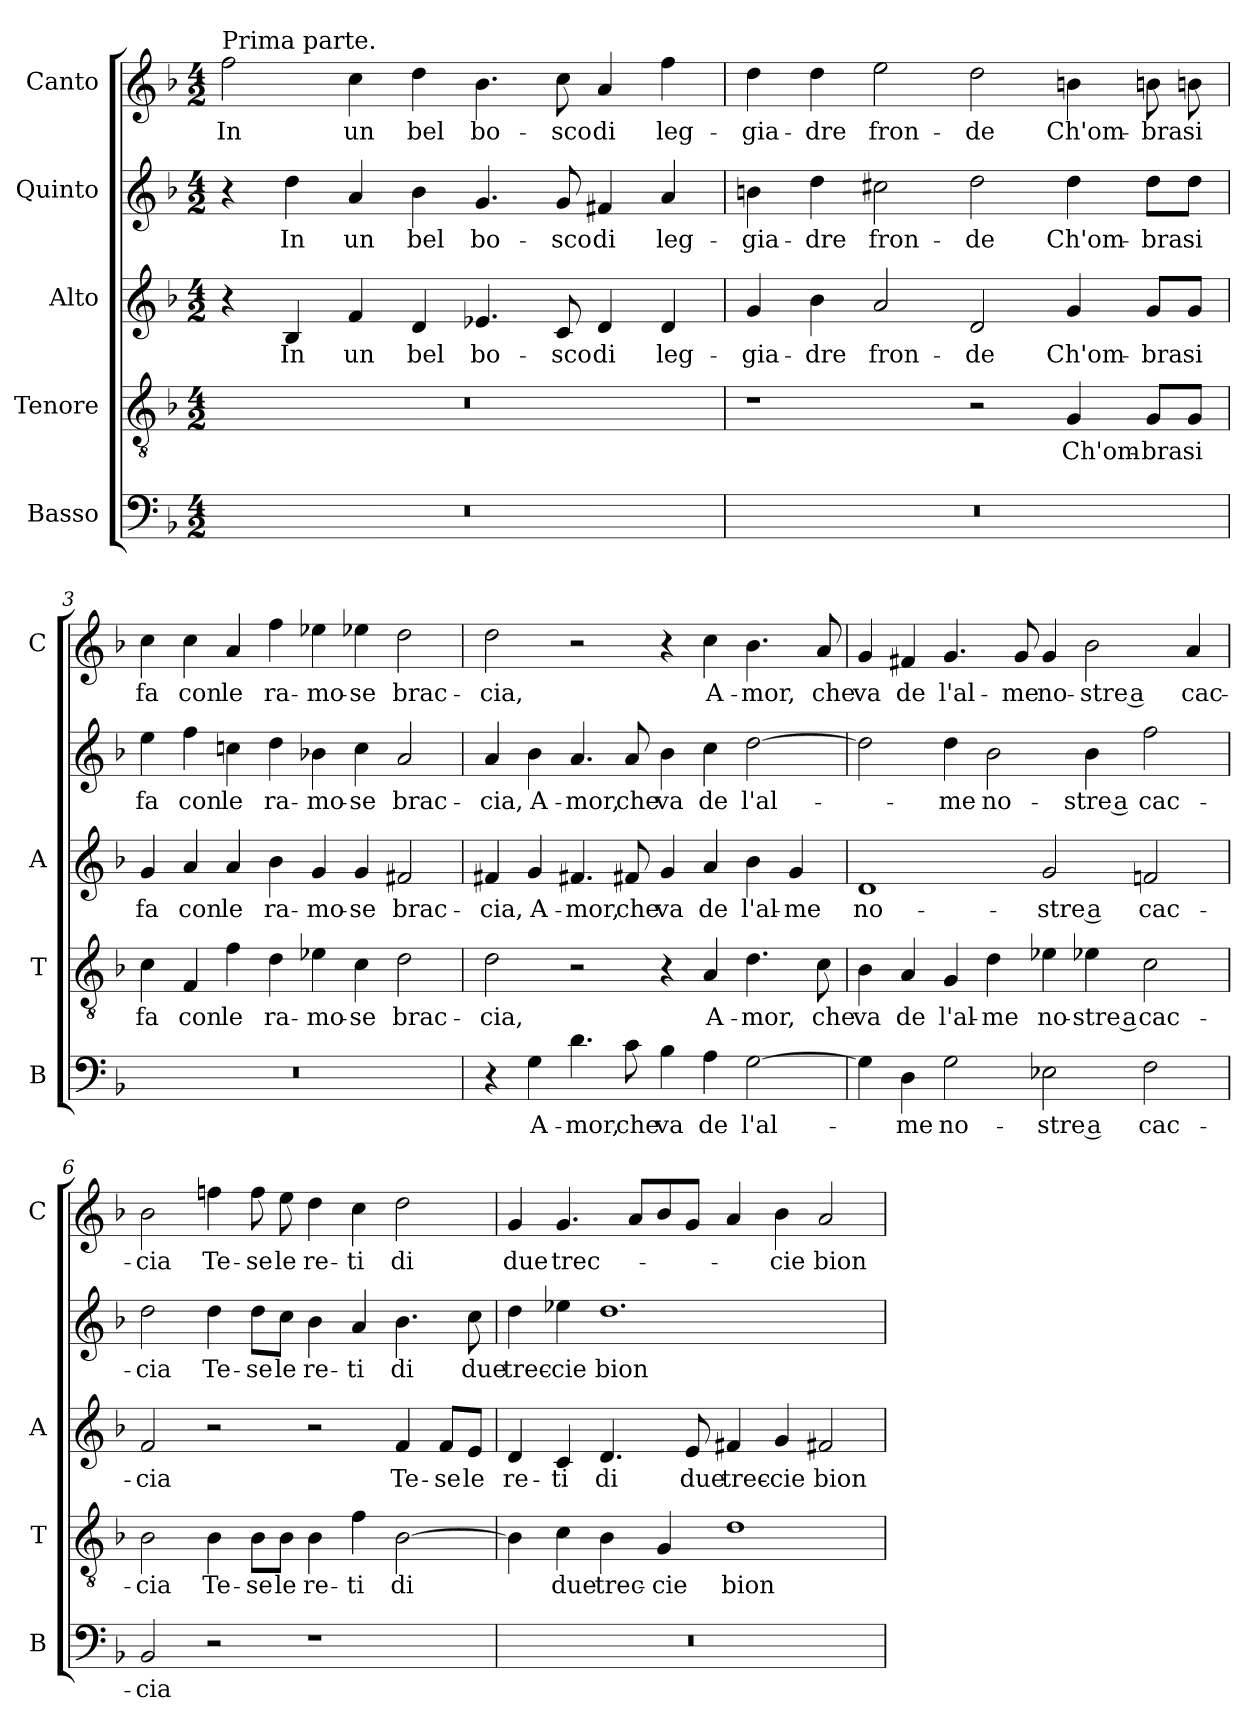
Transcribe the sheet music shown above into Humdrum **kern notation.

**kern	**text	**kern	**text	**kern	**text	**kern	**text	**kern	**text
*part5	*part5	*part4	*part4	*part3	*part3	*part2	*part2	*part1	*part1
*staff5	*staff5	*staff4	*staff4	*staff3	*staff3	*staff2	*staff2	*staff1	*staff1
*I"Basso	*	*I"Tenore	*	*I"Alto	*	*I"Quinto	*	*I"Canto	*
*I'B	*	*I'T	*	*I'A	*	*	*	*I'C	*
*clefF4	*	*clefGv2	*	*clefG2	*	*clefG2	*	*clefG2	*
*k[b-]	*	*k[b-]	*	*k[b-]	*	*k[b-]	*	*k[b-]	*
*F:	*	*F:	*	*F:	*	*F:	*	*F:	*
*M4/2	*	*M4/2	*	*M4/2	*	*M4/2	*	*M4/2	*
=1	=1	=1	=1	=1	=1	=1	=1	=1	=1
!	!	!	!	!	!	!	!	!LO:TX:a:t=Prima parte.	!
0r	.	0r	.	4r	.	4r	.	2ff	In
.	.	.	.	4B-	In	4dd	In	.	.
.	.	.	.	4f	un	4a	un	4cc	un
.	.	.	.	4d	bel	4b-	bel	4dd	bel
.	.	.	.	4.e-X	bo-	4.g	bo-	4.b-	bo-
.	.	.	.	8c	-sco	8g	-sco	8cc	-sco
.	.	.	.	4d	di	4f#X	di	4a	di
.	.	.	.	4d	leg-	4a	leg-	4ff	leg-
=2	=2	=2	=2	=2	=2	=2	=2	=2	=2
0r	.	1r	.	4g	-gia-	4bn	-gia-	4dd	-gia-
.	.	.	.	4b-	-dre	4dd	-dre	4dd	-dre
.	.	.	.	2a	fron-	2cc#X	fron-	2ee	fron-
.	.	2r	.	2d	-de	2dd	-de	2dd	-de
.	.	4G	Ch'om-	4g	Ch'om-	4dd	Ch'om-	4bn	Ch'om-
.	.	8G/L	-bra	8g/L	-bra	8dd\L	-bra	8bn	-bra
.	.	8G/J	si	8g/J	si	8dd\J	si	8bn	si
=3	=3	=3	=3	=3	=3	=3	=3	=3	=3
0r	.	4c	fa	4g	fa	4ee	fa	4cc	fa
.	.	4F	con	4a	con	4ff	con	4cc	con
.	.	4f	le	4a	le	4ccn	le	4a	le
.	.	4d	ra-	4b-	ra-	4dd	ra-	4ff	ra-
.	.	4e-X	-mo-	4g	-mo-	4b-X	-mo-	4ee-X	-mo-
.	.	4c	-se	4g	-se	4cc	-se	4ee-X	-se
.	.	2d	brac-	2f#X	brac-	2a	brac-	2dd	brac-
=4	=4	=4	=4	=4	=4	=4	=4	=4	=4
4r	.	2d	-cia,	4f#X	-cia,	4a	-cia,	2dd	-cia,
4G	A-	.	.	4g	A-	4b-	A-	.	.
4.d	-mor,	2r	.	4.f#X	-mor,	4.a	-mor,	2r	.
8c	che	.	.	8f#X	che	8a	che	.	.
4B-	va	4r	.	4g	va	4b-	va	4r	.
4A	de	4A	A-	4a	de	4cc	de	4cc	A-
[2G	l'al-	4.d	-mor,	4b-	l'al-	[2dd	l'al-	4.b-	-mor,
.	.	.	.	4g	-me	.	.	.	.
.	.	8c	che	.	.	.	.	8a	che
=5	=5	=5	=5	=5	=5	=5	=5	=5	=5
4G]	.	4B-	va	1d	no-	2dd]	.	4g	va
4D	-me	4A	de	.	.	.	.	4f#X	de
2G	no-	4G	l'al-	.	.	4dd	-me	4.g	l'al-
.	.	4d	-me	.	.	2b-	no-	.	.
.	.	.	.	.	.	.	.	8g	-me
2E-X	-stre a	4e-X	no-	2g	-stre a	.	.	4g	no-
.	.	4e-X	-stre a	.	.	4b-	-stre a	2b-	-stre a
2F	cac-	2c	cac-	2fn	cac-	2ff	cac-	.	.
.	.	.	.	.	.	.	.	4a	cac-
=6	=6	=6	=6	=6	=6	=6	=6	=6	=6
2BB-	-cia	2B-	-cia	2f	-cia	2dd	-cia	2b-	-cia
2r	.	4B-	Te-	2r	.	4dd	Te-	4ffn	Te-
.	.	8B-\L	-se	.	.	8dd\L	-se	8ff	-se
.	.	8B-\J	le	.	.	8cc\J	le	8ee	le
1r	.	4B-	re-	2r	.	4b-	re-	4dd	re-
.	.	4f	-ti	.	.	4a	-ti	4cc	-ti
.	.	[2B-	di	4f	Te-	4.b-	di	2dd	di
.	.	.	.	8f/L	-se	.	.	.	.
.	.	.	.	8e/J	le	8cc	due	.	.
=7	=7	=7	=7	=7	=7	=7	=7	=7	=7
0r	.	4B-]	.	4d	re-	4dd	trec-	4g	due
.	.	4c	due	4c	-ti	4ee-X	-cie	4.g	trec-
.	.	4B-	trec-	4.d	di	1.dd	bion-	.	.
.	.	.	.	.	.	.	.	8aL	.
.	.	4G	-cie	.	.	.	.	8b-	.
.	.	.	.	8e	due	.	.	8gJ	.
.	.	1d	bion-	4f#X	trec-	.	.	4a	.
.	.	.	.	4g	-cie	.	.	4b-	-cie
.	.	.	.	2f#X	bion-	.	.	2a	bion-
=	=	=	=	=	=	=	=	=	=
*-	*-	*-	*-	*-	*-	*-	*-	*-	*-
